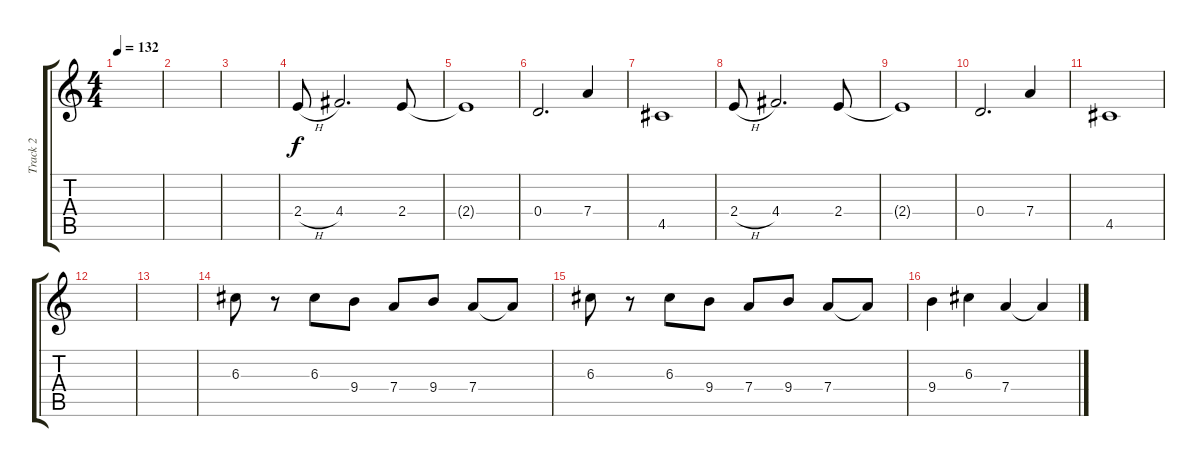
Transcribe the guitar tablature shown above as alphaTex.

\track ("Track 2" "Track 2") {instrument overdrivenguitar}
\staff {score tabs}
\tuning (E4 B3 G3 D3 A2 D2) {hide}
\ts (4 4)
\tempo 132
\clef g2
\ks c
|
|
|
2.4{h}.8{balance 8} 4.4.2{d} 2.4.8 |
2.4{t}.1 |
0.4.2{d} 7.4.4 |
4.5.1 |
2.4{h}.8 4.4.2{d} 2.4.8 |
2.4{t}.1 |
0.4.2{d} 7.4.4 |
4.5.1 |
|
|
6.3.8 r.8 6.3.8 9.4.8 7.4.8 9.4.8 7.4.8 7.4{t}.8 |
6.3.8 r.8 6.3.8 9.4.8 7.4.8 9.4.8 7.4.8 7.4{t}.8 |
9.4.4 6.3.4 7.4.4 7.4{t}.4
